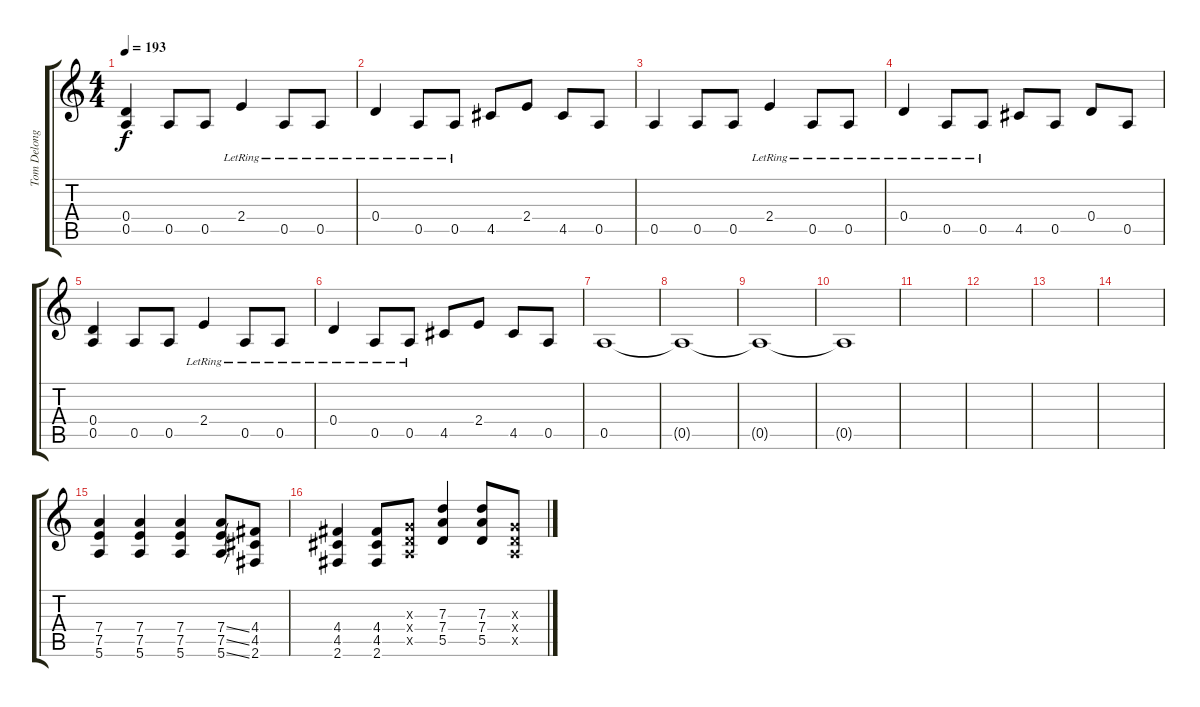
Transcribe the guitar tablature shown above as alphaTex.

\track ("Tom Delong (Distortion 1)" "Tom Delong") {instrument distortionguitar}
\staff {score tabs}
\tuning (E4 B3 G3 D3 A2 E2) {hide}
\ts (4 4)
\tempo 193
\clef g2
\ks c
(0.4 0.5).4{dy f} 0.5.8 0.5.8 2.4{lr}.4 0.5{lr}.8 0.5{lr}.8 |
0.4{lr}.4 0.5{lr}.8 0.5{lr}.8 4.5.8 2.4.8 4.5.8 0.5.8 |
0.5.4 0.5.8 0.5.8 2.4{lr}.4 0.5{lr}.8 0.5{lr}.8 |
0.4{lr}.4 0.5{lr}.8 0.5{lr}.8 4.5.8 0.5.8 0.4.8 0.5.8 |
(0.4 0.5).4 0.5.8 0.5.8 2.4{lr}.4 0.5{lr}.8 0.5{lr}.8 |
0.4{lr}.4 0.5{lr}.8 0.5{lr}.8 4.5.8 2.4.8 4.5.8 0.5.8 |
0.5.1 |
0.5{t}.1 |
0.5{t}.1 |
0.5{t}.1 |
|
|
|
|
(7.4 7.5 5.6).4 (7.4 7.5 5.6).4 (7.4 7.5 5.6).4 (7.4{ss} 7.5{ss} 5.6{ss}).8 (4.4 4.5 2.6).8 |
(4.4 4.5 2.6).4 (4.4 4.5 2.6).8 (0.3{x} 0.4{x} 0.5{x}).8 (7.3 7.4 5.5).4 (7.3 7.4 5.5).8 (0.3{x} 0.4{x} 0.5{x}).8
